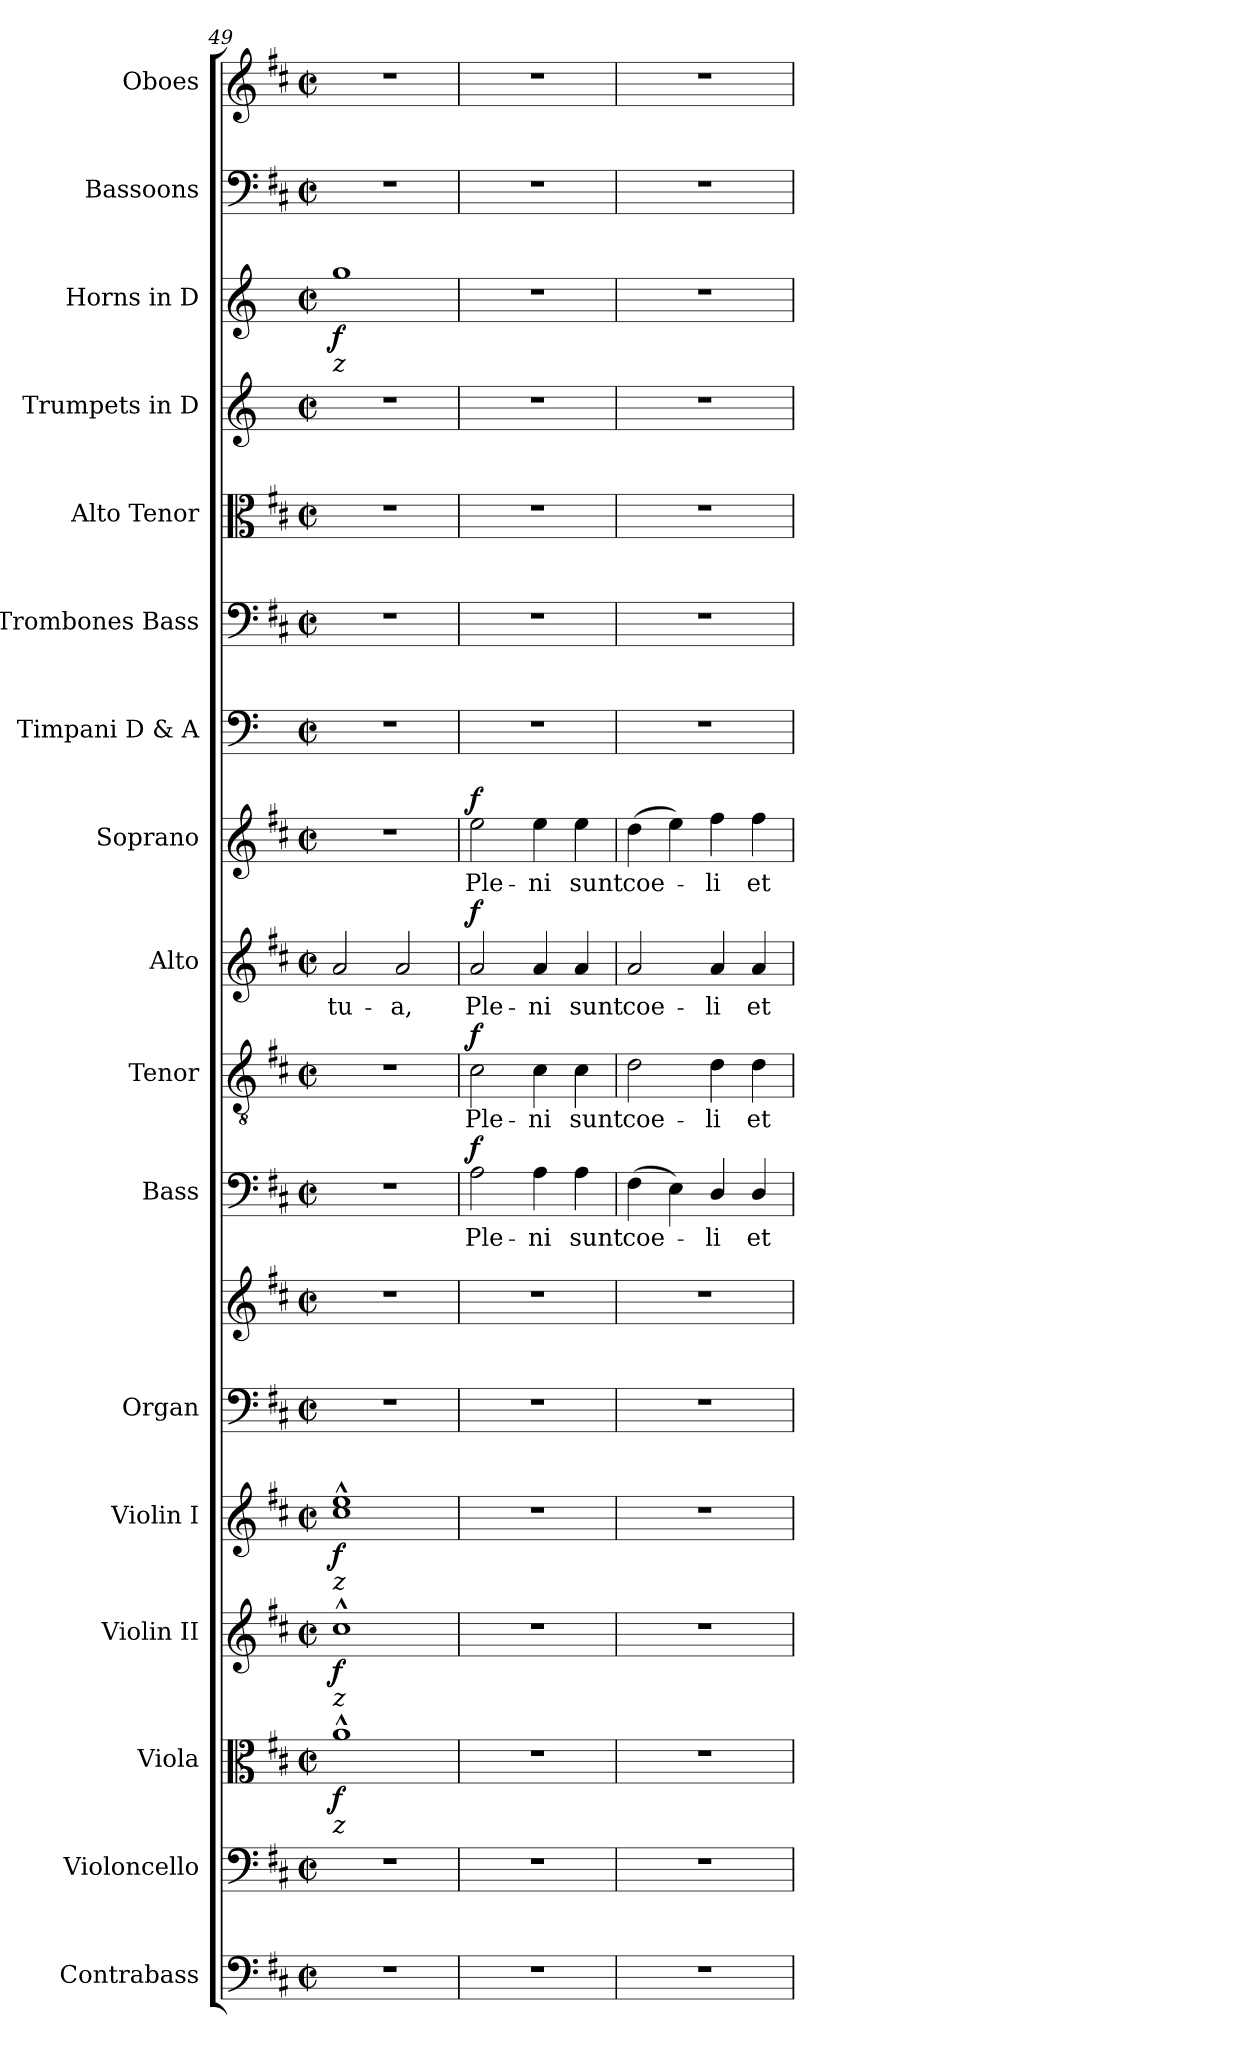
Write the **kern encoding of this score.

**kern	**kern	**kern	**dynam	**kern	**dynam	**kern	**dynam	**kern	**kern	**kern	**text	**dynam	**kern	**text	**dynam	**kern	**text	**dynam	**kern	**text	**dynam	**kern	**kern	**kern	**kern	**kern	**dynam	**kern	**kern
*part17	*part16	*part15	*part15	*part14	*part14	*part13	*part13	*part12	*part12	*part11	*part11	*part11	*part10	*part10	*part10	*part9	*part9	*part9	*part8	*part8	*part8	*part7	*part6	*part5	*part4	*part3	*part3	*part2	*part1
*staff18	*staff17	*staff16	*staff16	*staff15	*staff15	*staff14	*staff14	*staff13	*staff12	*staff11	*staff11	*staff11	*staff10	*staff10	*staff10	*staff9	*staff9	*staff9	*staff8	*staff8	*staff8	*staff7	*staff6	*staff5	*staff4	*staff3	*staff3	*staff2	*staff1
*I"Contrabass	*I"Violoncello	*I"Viola	*	*I"Violin II	*	*I"Violin I	*	*I"Organ	*	*I"Bass	*	*	*I"Tenor	*	*	*I"Alto	*	*	*I"Soprano	*	*	*I"Timpani D & A	*I"Trombones  Bass	*I"Alto  Tenor	*I"Trumpets in D	*I"Horns in D	*	*I"Bassoons	*I"Oboes
*I'Cb.	*I'Vc.	*I'Vla.	*	*I'Vln. II	*	*I'Vln. I	*	*I'Org.	*	*I'B.	*	*	*I'T.	*	*	*I'A.	*	*	*I'S.	*	*	*I'Timp.	*	*	*	*	*	*I'Bsn.	*I'Ob.
!!LO:PB:g=z
*clefF4	*clefF4	*clefC3	*	*clefG2	*	*clefG2	*	*clefF4	*clefG2	*clefF4	*	*	*clefGv2	*	*	*clefG2	*	*	*clefG2	*	*	*clefF4	*clefF4	*clefC3	*clefG2	*clefG2	*	*clefF4	*clefG2
*ITrd7c12	*	*	*	*	*	*	*	*	*	*	*	*	*ITrd7c12	*	*	*	*	*	*	*	*	*	*	*	*ITrd-1c-2	*ITrd6c10	*	*	*
*k[f#c#]	*k[f#c#]	*k[f#c#]	*	*k[f#c#]	*	*k[f#c#]	*	*k[f#c#]	*k[f#c#]	*k[f#c#]	*	*	*k[f#c#]	*	*	*k[f#c#]	*	*	*k[f#c#]	*	*	*k[]	*k[f#c#]	*k[f#c#]	*k[f#c#]	*k[f#c#]	*	*k[f#c#]	*k[f#c#]
*D:	*D:	*D:	*	*D:	*	*D:	*	*D:	*D:	*D:	*	*	*D:	*	*	*D:	*	*	*D:	*	*	*C:	*D:	*D:	*D:	*D:	*	*D:	*D:
*M2/2	*M2/2	*M2/2	*	*M2/2	*	*M2/2	*	*M2/2	*M2/2	*M2/2	*	*	*M2/2	*	*	*M2/2	*	*	*M2/2	*	*	*M2/2	*M2/2	*M2/2	*M2/2	*M2/2	*	*M2/2	*M2/2
*met(c|)	*met(c|)	*met(c|)	*	*met(c|)	*	*met(c|)	*	*met(c|)	*met(c|)	*met(c|)	*	*	*met(c|)	*	*	*met(c|)	*	*	*met(c|)	*	*	*met(c|)	*met(c|)	*met(c|)	*met(c|)	*met(c|)	*	*met(c|)	*met(c|)
=49	=49	=49	=49	=49	=49	=49	=49	=49	=49	=49	=49	=49	=49	=49	=49	=49	=49	=49	=49	=49	=49	=49	=49	=49	=49	=49	=49	=49	=49
!	!	!	!	!	!	!	!	!	!	!	!	!	!	!	!	!	!	!	!	!	!	!	!	!	!	!LO:TX:b:i:t=z	!	!	!
!	!	!	!	!	!	!LO:TX:b:i:t=z	!	!	!	!	!	!	!	!	!	!	!	!	!	!	!	!	!	!	!	!	!	!	!
!	!	!	!	!LO:TX:b:i:t=z	!	!	!	!	!	!	!	!	!	!	!	!	!	!	!	!	!	!	!	!	!	!	!	!	!
!	!	!LO:TX:b:i:t=z	!	!	!	!	!	!	!	!	!	!	!	!	!	!	!	!	!	!	!	!	!	!	!	!	!	!	!
!	!	!	!	!	!	!	!	!	!	!	!	!	!	!	!	!	!LO:LY:b:color=#000000	!	!	!	!	!	!	!	!	!	!	!	!
1r	1r	1a^^i	f	1cc#^^i	f	1cc#i^^ 1eei^^	f	1r	1r	1r	.	.	1r	.	.	2ai/	tu-	.	1r	.	.	1r	1r	1r	1r	1ai	f	1r	1r
!	!	!	!	!	!	!	!	!	!	!	!	!	!	!	!	!	!LO:LY:b:color=#000000	!	!	!	!	!	!	!	!	!	!	!	!
.	.	.	.	.	.	.	.	.	.	.	.	.	.	.	.	2ai/	-a,	.	.	.	.	.	.	.	.	.	.	.	.
=50	=50	=50	=50	=50	=50	=50	=50	=50	=50	=50	=50	=50	=50	=50	=50	=50	=50	=50	=50	=50	=50	=50	=50	=50	=50	=50	=50	=50	=50
!	!	!	!	!	!	!	!	!	!	!	!LO:LY:b:color=#000000	!	!	!	!	!	!	!	!	!	!	!	!	!	!	!	!	!	!
!	!	!	!	!	!	!	!	!	!	!	!	!	!	!LO:LY:b:color=#000000	!	!	!	!	!	!	!	!	!	!	!	!	!	!	!
!	!	!	!	!	!	!	!	!	!	!	!	!	!	!	!	!	!LO:LY:b:color=#000000	!	!	!	!	!	!	!	!	!	!	!	!
!	!	!	!	!	!	!	!	!	!	!	!	!	!	!	!	!	!	!	!	!LO:LY:b:color=#000000	!	!	!	!	!	!	!	!	!
1r	1r	1r	.	1r	.	1r	.	1r	1r	2Ai\	Ple-	f	2C#i\	Ple-	f	2ai/	Ple-	f	2eei\	Ple-	f	1r	1r	1r	1r	1r	.	1r	1r
!	!	!	!	!	!	!	!	!	!	!	!LO:LY:b:color=#000000	!	!	!	!	!	!	!	!	!	!	!	!	!	!	!	!	!	!
!	!	!	!	!	!	!	!	!	!	!	!	!	!	!LO:LY:b:color=#000000	!	!	!	!	!	!	!	!	!	!	!	!	!	!	!
!	!	!	!	!	!	!	!	!	!	!	!	!	!	!	!	!	!LO:LY:b:color=#000000	!	!	!	!	!	!	!	!	!	!	!	!
!	!	!	!	!	!	!	!	!	!	!	!	!	!	!	!	!	!	!	!	!LO:LY:b:color=#000000	!	!	!	!	!	!	!	!	!
.	.	.	.	.	.	.	.	.	.	4Ai\	-ni	.	4C#i\	-ni	.	4ai/	-ni	.	4eei\	-ni	.	.	.	.	.	.	.	.	.
!	!	!	!	!	!	!	!	!	!	!	!LO:LY:b:color=#000000	!	!	!	!	!	!	!	!	!	!	!	!	!	!	!	!	!	!
!	!	!	!	!	!	!	!	!	!	!	!	!	!	!LO:LY:b:color=#000000	!	!	!	!	!	!	!	!	!	!	!	!	!	!	!
!	!	!	!	!	!	!	!	!	!	!	!	!	!	!	!	!	!LO:LY:b:color=#000000	!	!	!	!	!	!	!	!	!	!	!	!
!	!	!	!	!	!	!	!	!	!	!	!	!	!	!	!	!	!	!	!	!LO:LY:b:color=#000000	!	!	!	!	!	!	!	!	!
.	.	.	.	.	.	.	.	.	.	4Ai\	sunt	.	4C#i\	sunt	.	4ai/	sunt	.	4eei\	sunt	.	.	.	.	.	.	.	.	.
=51	=51	=51	=51	=51	=51	=51	=51	=51	=51	=51	=51	=51	=51	=51	=51	=51	=51	=51	=51	=51	=51	=51	=51	=51	=51	=51	=51	=51	=51
!	!	!	!	!	!	!	!	!	!	!	!LO:LY:b:color=#000000	!	!	!	!	!	!	!	!	!	!	!	!	!	!	!	!	!	!
!	!	!	!	!	!	!	!	!	!	!	!	!	!	!LO:LY:b:color=#000000	!	!	!	!	!	!	!	!	!	!	!	!	!	!	!
!	!	!	!	!	!	!	!	!	!	!	!	!	!	!	!	!	!LO:LY:b:color=#000000	!	!	!	!	!	!	!	!	!	!	!	!
!	!	!	!	!	!	!	!	!	!	!	!	!	!	!	!	!	!	!	!	!LO:LY:b:color=#000000	!	!	!	!	!	!	!	!	!
1r	1r	1r	.	1r	.	1r	.	1r	1r	(4F#i\	coe-	.	2Di\	coe-	.	2ai/	coe-	.	(4ddi\	coe-	.	1r	1r	1r	1r	1r	.	1r	1r
.	.	.	.	.	.	.	.	.	.	4Ei\)	.	.	.	.	.	.	.	.	4eei\)	.	.	.	.	.	.	.	.	.	.
!	!	!	!	!	!	!	!	!	!	!	!LO:LY:b:color=#000000	!	!	!	!	!	!	!	!	!	!	!	!	!	!	!	!	!	!
!	!	!	!	!	!	!	!	!	!	!	!	!	!	!LO:LY:b:color=#000000	!	!	!	!	!	!	!	!	!	!	!	!	!	!	!
!	!	!	!	!	!	!	!	!	!	!	!	!	!	!	!	!	!LO:LY:b:color=#000000	!	!	!	!	!	!	!	!	!	!	!	!
!	!	!	!	!	!	!	!	!	!	!	!	!	!	!	!	!	!	!	!	!LO:LY:b:color=#000000	!	!	!	!	!	!	!	!	!
.	.	.	.	.	.	.	.	.	.	4Di/	-li	.	4Di\	-li	.	4ai/	-li	.	4ff#i\	-li	.	.	.	.	.	.	.	.	.
!	!	!	!	!	!	!	!	!	!	!	!LO:LY:b:color=#000000	!	!	!	!	!	!	!	!	!	!	!	!	!	!	!	!	!	!
!	!	!	!	!	!	!	!	!	!	!	!	!	!	!LO:LY:b:color=#000000	!	!	!	!	!	!	!	!	!	!	!	!	!	!	!
!	!	!	!	!	!	!	!	!	!	!	!	!	!	!	!	!	!LO:LY:b:color=#000000	!	!	!	!	!	!	!	!	!	!	!	!
!	!	!	!	!	!	!	!	!	!	!	!	!	!	!	!	!	!	!	!	!LO:LY:b:color=#000000	!	!	!	!	!	!	!	!	!
.	.	.	.	.	.	.	.	.	.	4Di/	et	.	4Di\	et	.	4ai/	et	.	4ff#i\	et	.	.	.	.	.	.	.	.	.
=	=	=	=	=	=	=	=	=	=	=	=	=	=	=	=	=	=	=	=	=	=	=	=	=	=	=	=	=	=
*-	*-	*-	*-	*-	*-	*-	*-	*-	*-	*-	*-	*-	*-	*-	*-	*-	*-	*-	*-	*-	*-	*-	*-	*-	*-	*-	*-	*-	*-
